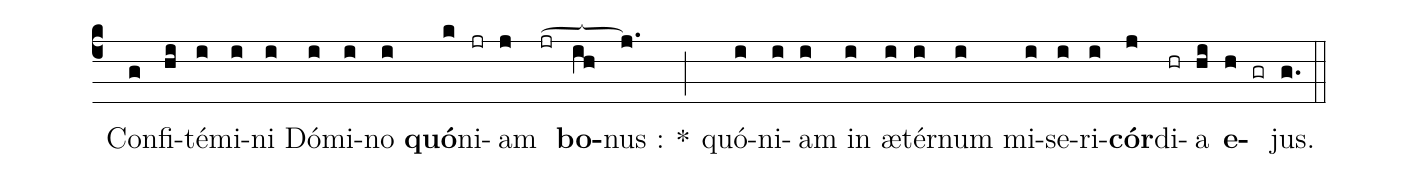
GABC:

%%
(c4) () Con(g)fi(hi)té(i)mi(i)ni(i) Dó(i)mi(i)no(i) <b>quó</b>(k)ni(jr)am(j) (jr[ocb:1;11.5mm])<b>bo</b>(ih)nus :(j.) *(;) quó(i)ni(i)am(i) in(i) æ(i)tér(i)num(i) mi(i)se(i)ri(i)<b>cór</b>(j)di(hr)a(hi) <b>e</b>(h)(gr)jus.(g.) (::)
